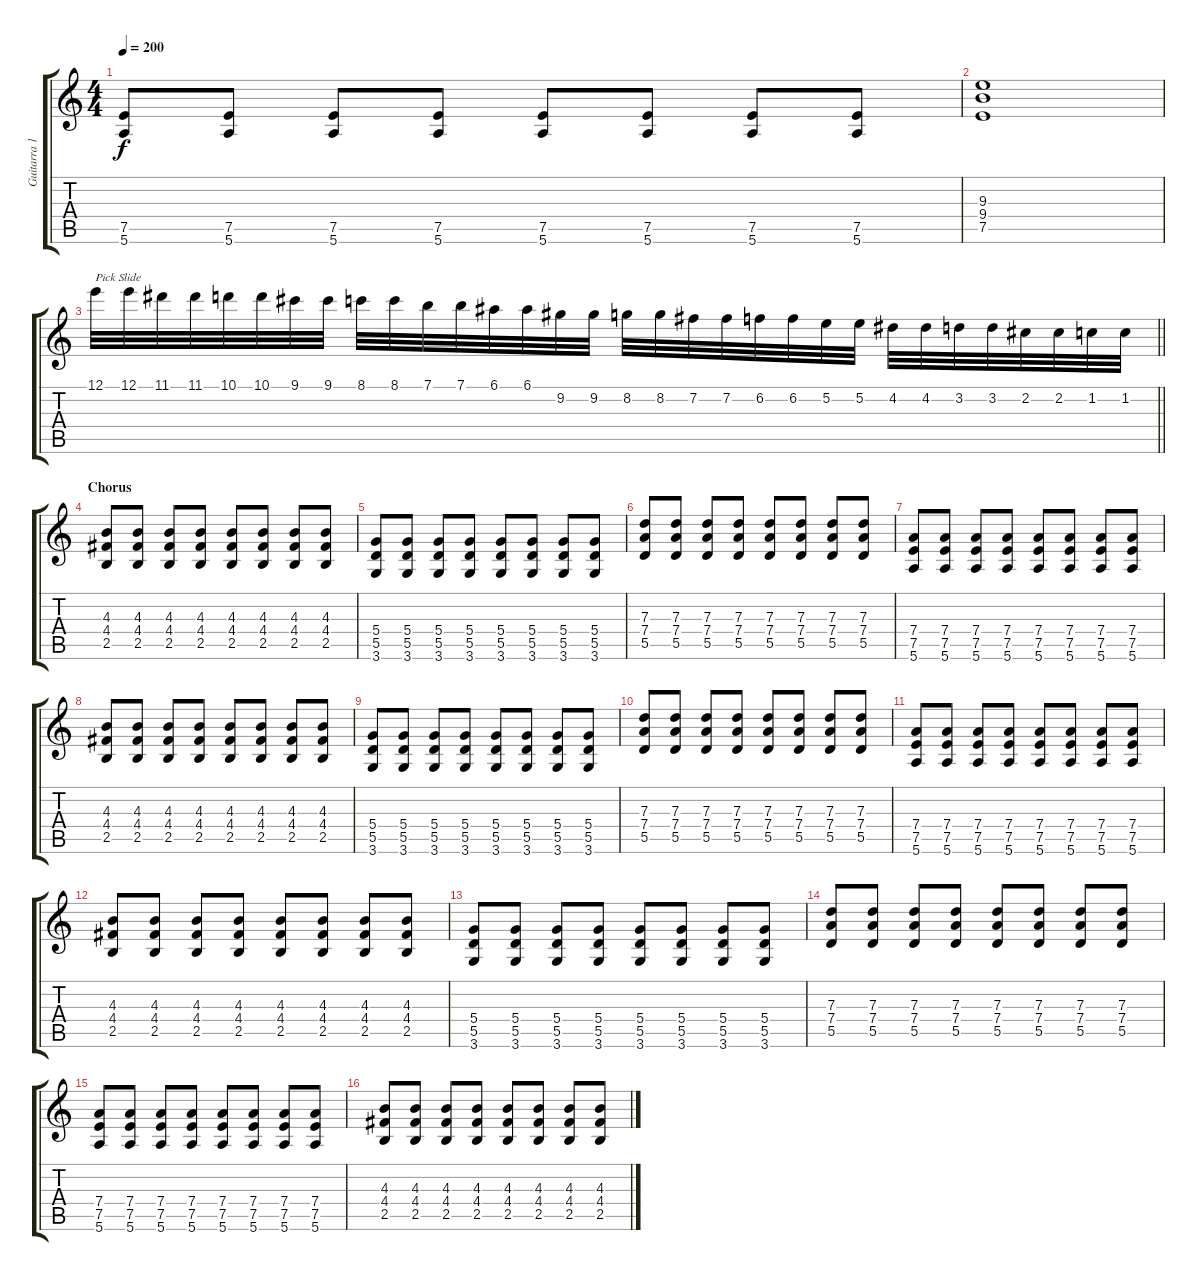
\track ("Guitarra 1 - Mathias" "Guitarra 1") {instrument distortionguitar}
\staff {score tabs}
\tuning (E4 B3 G3 D3 A2 E2) {hide}
\ts (4 4)
\tempo 200
\clef g2
\ks c
(7.5 5.6).8{dy f} (7.5 5.6).8 (7.5 5.6).8 (7.5 5.6).8 (7.5 5.6).8 (7.5 5.6).8 (7.5 5.6).8 (7.5 5.6).8 |
(9.3 9.4 7.5).1 |
\barLineRight lightlight
12.1.32{txt "Pick Slide"} 12.1.32 11.1.32 11.1.32 10.1.32 10.1.32 9.1.32 9.1.32 8.1.32 8.1.32 7.1.32 7.1.32 6.1.32 6.1.32 9.2.32 9.2.32 8.2.32 8.2.32 7.2.32 7.2.32 6.2.32 6.2.32 5.2.32 5.2.32 4.2.32 4.2.32 3.2.32 3.2.32 2.2.32 2.2.32 1.2.32 1.2.32 |
\section ("" "Chorus")
(4.3 4.4 2.5).8{volume 9 instrument distortionguitar} (4.3 4.4 2.5).8 (4.3 4.4 2.5).8 (4.3 4.4 2.5).8 (4.3 4.4 2.5).8 (4.3 4.4 2.5).8 (4.3 4.4 2.5).8 (4.3 4.4 2.5).8 |
(5.4 5.5 3.6).8 (5.4 5.5 3.6).8 (5.4 5.5 3.6).8 (5.4 5.5 3.6).8 (5.4 5.5 3.6).8 (5.4 5.5 3.6).8 (5.4 5.5 3.6).8 (5.4 5.5 3.6).8 |
(7.3 7.4 5.5).8 (7.3 7.4 5.5).8 (7.3 7.4 5.5).8 (7.3 7.4 5.5).8 (7.3 7.4 5.5).8 (7.3 7.4 5.5).8 (7.3 7.4 5.5).8 (7.3 7.4 5.5).8 |
(7.4 7.5 5.6).8 (7.4 7.5 5.6).8 (7.4 7.5 5.6).8 (7.4 7.5 5.6).8 (7.4 7.5 5.6).8 (7.4 7.5 5.6).8 (7.4 7.5 5.6).8 (7.4 7.5 5.6).8 |
(4.3 4.4 2.5).8{volume 9 instrument distortionguitar} (4.3 4.4 2.5).8 (4.3 4.4 2.5).8 (4.3 4.4 2.5).8 (4.3 4.4 2.5).8 (4.3 4.4 2.5).8 (4.3 4.4 2.5).8 (4.3 4.4 2.5).8 |
(5.4 5.5 3.6).8 (5.4 5.5 3.6).8 (5.4 5.5 3.6).8 (5.4 5.5 3.6).8 (5.4 5.5 3.6).8 (5.4 5.5 3.6).8 (5.4 5.5 3.6).8 (5.4 5.5 3.6).8 |
(7.3 7.4 5.5).8 (7.3 7.4 5.5).8 (7.3 7.4 5.5).8 (7.3 7.4 5.5).8 (7.3 7.4 5.5).8 (7.3 7.4 5.5).8 (7.3 7.4 5.5).8 (7.3 7.4 5.5).8 |
(7.4 7.5 5.6).8 (7.4 7.5 5.6).8 (7.4 7.5 5.6).8 (7.4 7.5 5.6).8 (7.4 7.5 5.6).8 (7.4 7.5 5.6).8 (7.4 7.5 5.6).8 (7.4 7.5 5.6).8 |
(4.3 4.4 2.5).8{volume 9 instrument distortionguitar} (4.3 4.4 2.5).8 (4.3 4.4 2.5).8 (4.3 4.4 2.5).8 (4.3 4.4 2.5).8 (4.3 4.4 2.5).8 (4.3 4.4 2.5).8 (4.3 4.4 2.5).8 |
(5.4 5.5 3.6).8 (5.4 5.5 3.6).8 (5.4 5.5 3.6).8 (5.4 5.5 3.6).8 (5.4 5.5 3.6).8 (5.4 5.5 3.6).8 (5.4 5.5 3.6).8 (5.4 5.5 3.6).8 |
(7.3 7.4 5.5).8 (7.3 7.4 5.5).8 (7.3 7.4 5.5).8 (7.3 7.4 5.5).8 (7.3 7.4 5.5).8 (7.3 7.4 5.5).8 (7.3 7.4 5.5).8 (7.3 7.4 5.5).8 |
(7.4 7.5 5.6).8 (7.4 7.5 5.6).8 (7.4 7.5 5.6).8 (7.4 7.5 5.6).8 (7.4 7.5 5.6).8 (7.4 7.5 5.6).8 (7.4 7.5 5.6).8 (7.4 7.5 5.6).8 |
(4.3 4.4 2.5).8{volume 9 instrument distortionguitar} (4.3 4.4 2.5).8 (4.3 4.4 2.5).8 (4.3 4.4 2.5).8 (4.3 4.4 2.5).8 (4.3 4.4 2.5).8 (4.3 4.4 2.5).8 (4.3 4.4 2.5).8
